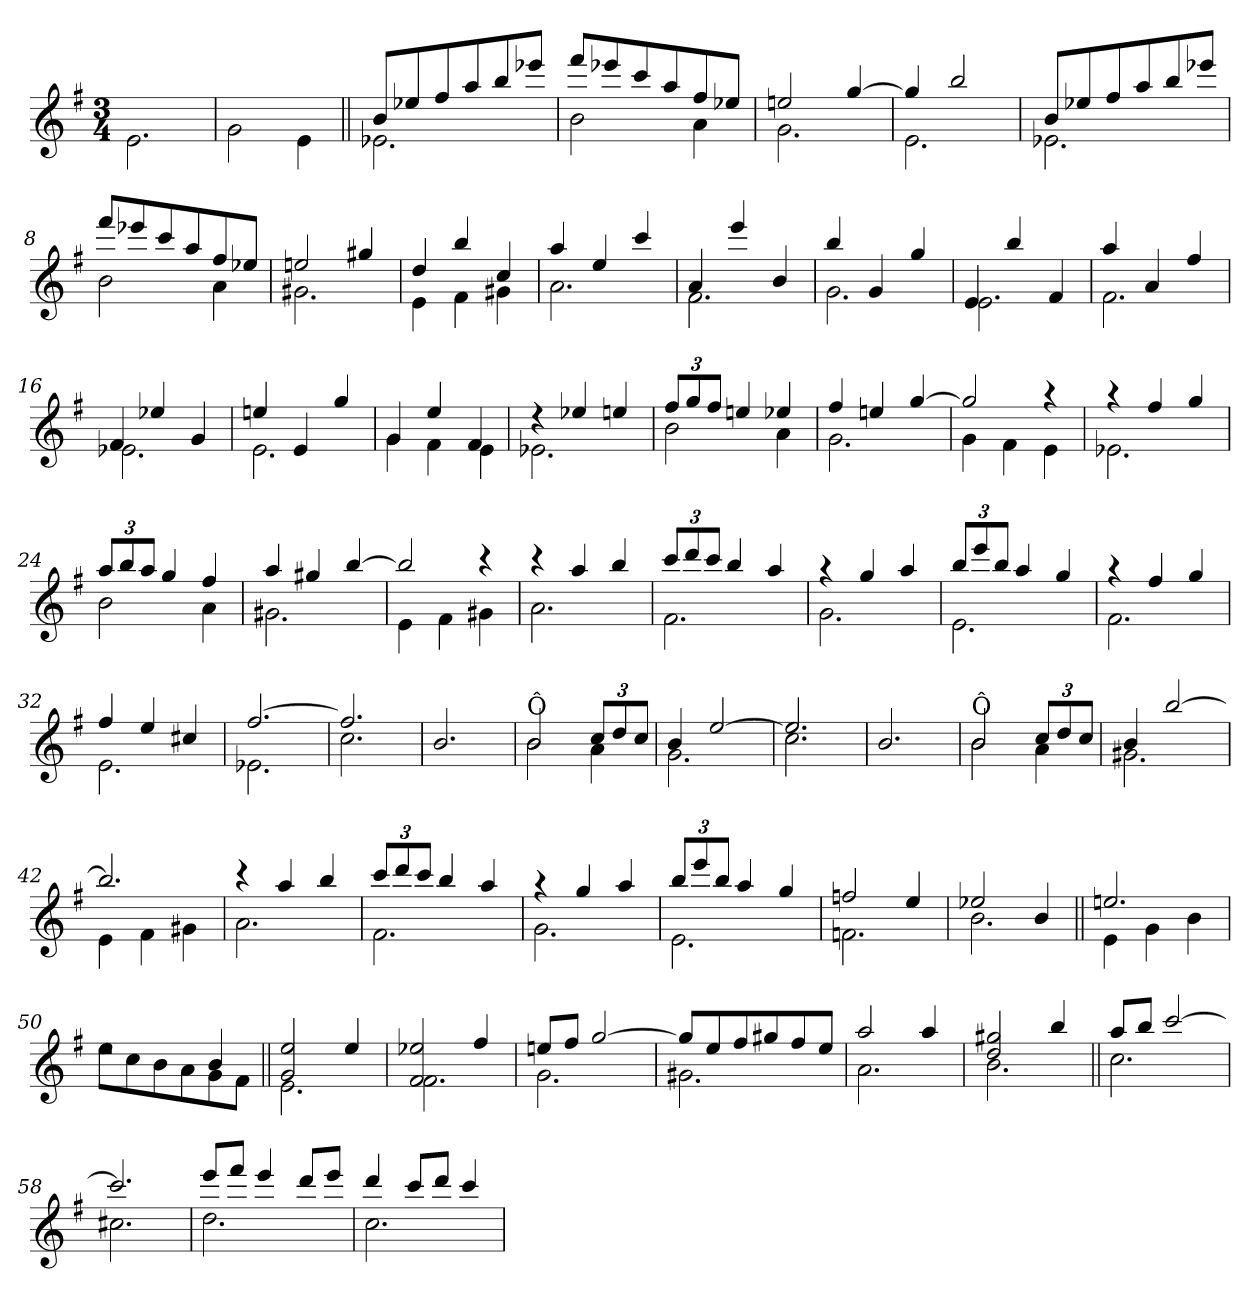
**kern
*part1
*staff1
*clefG2
*k[f#]
*G:
*M3/4
=1
2.e\
=2
2g\
4e\
=3||
*^
8b/L	2.e-X\
8ee-X/	.
8ff#/	.
8aa/	.
8bb/	.
8eee-X/J	.
=4	=4
8fff#/L	2b\
8eee-X/	.
8ccc/	.
8aa/	.
8ff#/	4a\
8ee-X/J	.
=5	=5
2een/	2.g\
[>4gg/	.
=6	=6
4gg/]	2.e\
2bb/	.
!!LO:LB:g=z	!!
=7	=7
8b/L	2.e-X\
8ee-X/	.
8ff#/	.
8aa/	.
8bb/	.
8eee-X/J	.
=8	=8
8fff#/L	2b\
8eee-X/	.
8ccc/	.
8aa/	.
8ff#/	4a\
8ee-X/J	.
=9	=9
2een/	2.g#X\
4gg#X/	.
=10	=10
4dd/	4e\
4bb/	4f#\
4cc/	4g#X\
=11	=11
4aa/	2.a\
4ee/	.
4ccc/	.
=12	=12
4a/	2.f#\
4eee/	.
4b/	.
!!LO:LB:g=z	!!
=13	=13
4bb/	2.g\
4g/	.
4gg/	.
=14	=14
4e/	2.e\
4bb/	.
4f#/	.
=15	=15
4aa/	2.f#\
4a/	.
4ff#/	.
=16	=16
4f#/	2.e-X\
4ee-X/	.
4g/	.
=17	=17
4een/	2.e\
4e/	.
4gg/	.
=18	=18
4g/	4g\
4ee/	4f#\
4f#/	4e\
=19	=19
4r	2.e-X\
4ee-X/	.
4een/	.
!!LO:LB:g=z	!!
=20	=20
12ff#/L	2b\
12gg/	.
12ff#/J	.
4een/	.
4ee-X/	4a\
=21	=21
4ff#/	2.g\
4een/	.
[>4gg/	.
=22	=22
2gg/]	4g\
.	4f#\
4r	4e\
=23	=23
4r	2.e-X\
4ff#/	.
4gg/	.
=24	=24
12aa/L	2b\
12bb/	.
12aa/J	.
4gg/	.
4ff#/	4a\
=25	=25
4aa/	2.g#X\
4gg#X/	.
[>4bb/	.
!!LO:LB:g=z	!!
=26	=26
2bb/]	4e\
.	4f#\
4r	4g#X\
=27	=27
4r	2.a\
4aa/	.
4bb/	.
=28	=28
12ccc/L	2.f#\
12ddd/	.
12ccc/J	.
4bb/	.
4aa/	.
=29	=29
4r	2.g\
4gg/	.
4aa/	.
=30	=30
12bb/L	2.e\
12eee/	.
12bb/J	.
4aa/	.
4gg/	.
=31	=31
4r	2.f#\
4ff#/	.
4gg/	.
=32	=32
4ff#/	2.e\
4ee/	.
4cc#X/	.
!!LO:LB:g=z	!!
=33	=33
[>2.ff#/	2.e-X\
=34	=34
2.ff#/]	2.cc\
*v	*v
=35
2.b/
=36
*^
!LO:TX:a:t=Ô	!
2b/	2b\
12cc/L	4a\
12dd/	.
12cc/J	.
=37	=37
4b/	2.g\
[>2ee/	.
=38	=38
2.ee/]	2.cc\
*v	*v
=39
2.b/
!!LO:LB:g=z
=40
*^
!LO:TX:a:t=Ô	!
2b/	2b\
12cc/L	4a\
12dd/	.
12cc/J	.
=41	=41
4b/	2.g#X\
[>2bb/	.
=42	=42
2.bb/]	4e\
.	4f#\
.	4g#X\
=43	=43
4r	2.a\
4aa/	.
4bb/	.
=44	=44
12ccc/L	2.f#\
12ddd/	.
12ccc/J	.
4bb/	.
4aa/	.
=45	=45
4r	2.g\
4gg/	.
4aa/	.
=46	=46
12bb/L	2.e\
12eee/	.
12bb/J	.
4aa/	.
4gg/	.
!!LO:LB:g=z	!!
=47	=47
2ffn/	2.fn\
4ee/	.
=48	=48
2ee-X/	2.b\
4b/	.
=49||	=49||
2.een/	4e\
.	4g\
.	4b\
=50	=50
2rdd	8ee\L
.	8cc\
.	8b\
.	8a\
4b/	8g\
.	8f#\J
=51||	=51||
2g/ 2ee/	2.e\
4ee/	.
=52	=52
2f#/ 2ee-X/	2.f#\
4ff#/	.
!!LO:LB:g=z	!!
=53	=53
8een/L	2.g\
8ff#/J	.
[>2gg/	.
=54	=54
8gg/L]	2.g#X\
8ee/	.
8ff#/	.
8gg#X/	.
8ff#/	.
8ee/J	.
=55	=55
2aa/	2.a\
4aa/	.
=56	=56
2dd/ 2gg#X/	2.b\
4bb/	.
=57||	=57||
8aa/L	2.cc\
8bb/J	.
[>2ccc/	.
=58	=58
2.ccc/]	2.cc#X\
=59	=59
8eee/L	2.dd\
8fff#/J	.
4eee/	.
8ddd/L	.
8eee/J	.
!!LO:PB:g=z	!!
=60	=60
4ddd/	2.cc\
8ccc/L	.
8ddd/J	.
4ccc/	.
*v	*v
=
*-
